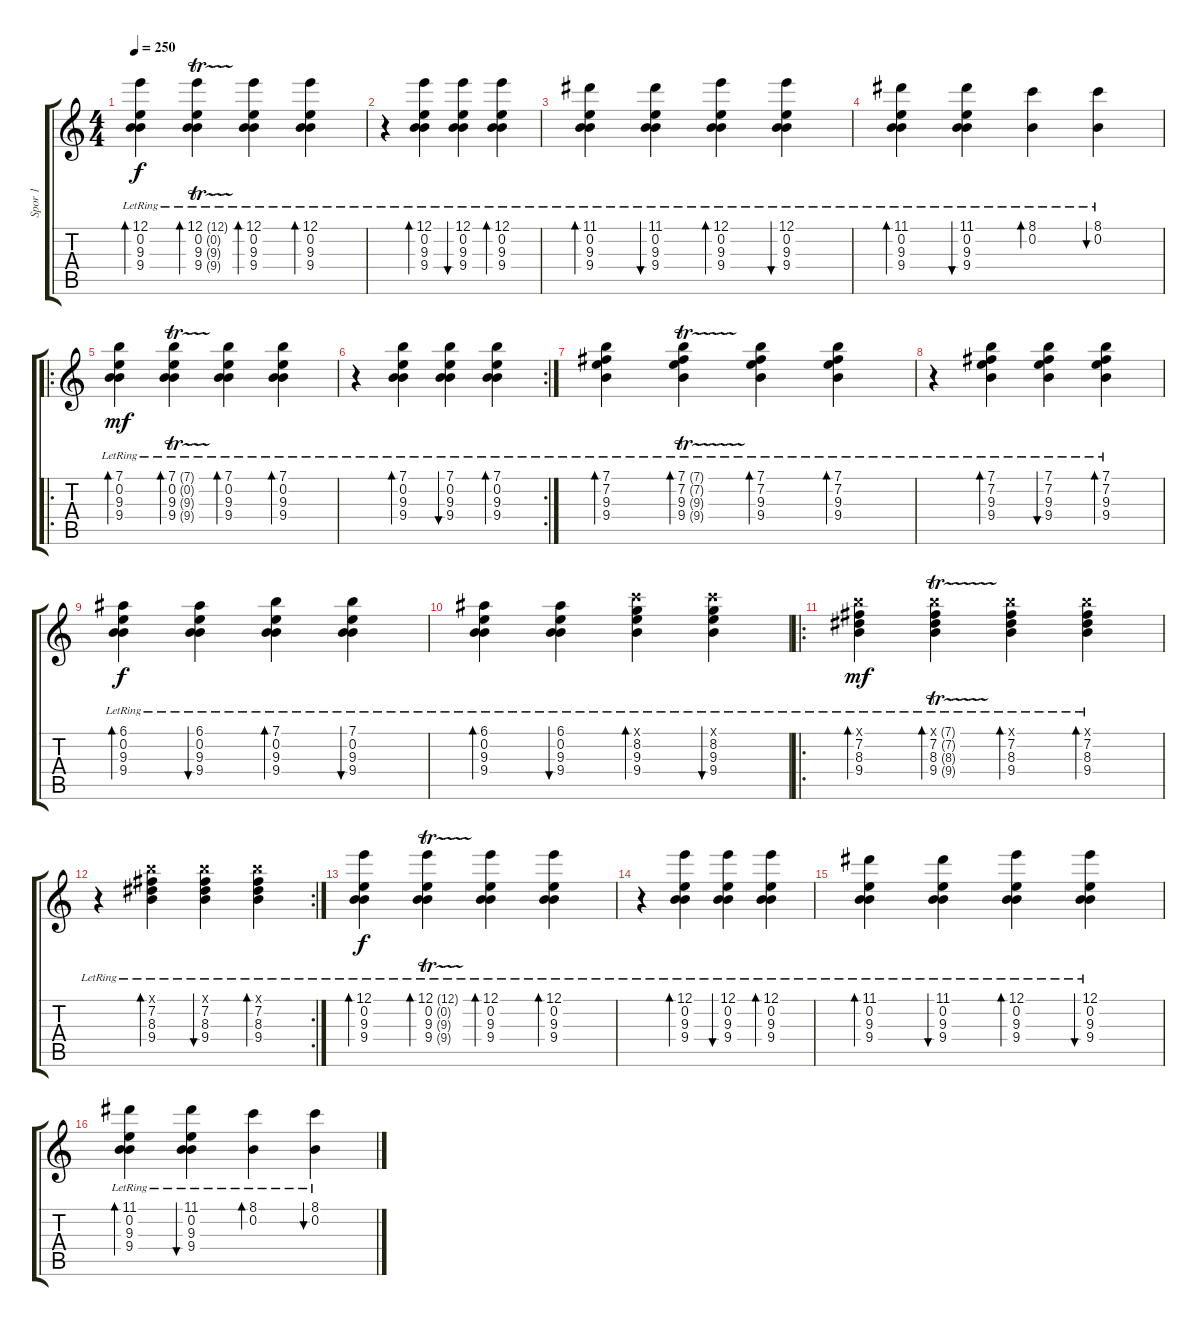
\track ("Spor 1" "Spor 1") {instrument acousticguitarsteel}
\staff {score tabs}
\tuning (E4 B3 G3 D3 A2 E2) {hide}
\ts (4 4)
\tempo 250
\clef g2
\ks c
(12.1{lr} 0.2{lr} 9.3{lr} 9.4{lr}).4{bd 480 dy f} (12.1{tr (12 16) lr} 0.2{tr (0 16) lr} 9.3{tr (9 16) lr} 9.4{tr (9 16) lr}).4{bd 480} (12.1{lr} 0.2{lr} 9.3{lr} 9.4{lr}).4{bd 480} (12.1{lr} 0.2{lr} 9.3{lr} 9.4{lr}).4{bd 480} |
r.4 (12.1{lr} 0.2{lr} 9.3{lr} 9.4{lr}).4{bd 480} (12.1{lr} 0.2{lr} 9.3{lr} 9.4{lr}).4{bu 480} (12.1{lr} 0.2{lr} 9.3{lr} 9.4{lr}).4{bd 480} |
(11.1{lr} 0.2{lr} 9.3{lr} 9.4{lr}).4{bd 480} (11.1{lr} 0.2{lr} 9.3{lr} 9.4{lr}).4{bu 480} (12.1{lr} 0.2{lr} 9.3{lr} 9.4{lr}).4{bd 480} (12.1{lr} 0.2{lr} 9.3{lr} 9.4{lr}).4{bu 480} |
(11.1{lr} 0.2{lr} 9.3{lr} 9.4{lr}).4{bd 480} (11.1{lr} 0.2{lr} 9.3{lr} 9.4{lr}).4{bu 480} (8.1{lr} 0.2{lr}).4{bd 480} (8.1{lr} 0.2{lr}).4{bu 480} |
\ro
(7.1{lr} 0.2{lr} 9.3{lr} 9.4{lr}).4{bd 480 dy mf} (7.1{tr (7 16) lr} 0.2{tr (0 16) lr} 9.3{tr (9 16) lr} 9.4{tr (9 16) lr}).4{bd 480} (7.1{lr} 0.2{lr} 9.3{lr} 9.4{lr}).4{bd 480} (7.1{lr} 0.2{lr} 9.3{lr} 9.4{lr}).4{bd 480} |
\rc 2
r.4 (7.1{lr} 0.2{lr} 9.3{lr} 9.4{lr}).4{bd 480} (7.1{lr} 0.2{lr} 9.3{lr} 9.4{lr}).4{bu 480} (7.1{lr} 0.2{lr} 9.3{lr} 9.4{lr}).4{bd 480} |
(7.1{lr} 7.2{lr} 9.3{lr} 9.4{lr}).4{bd 480} (7.1{tr (7 16) lr} 7.2{tr (7 16) lr} 9.3{tr (9 16) lr} 9.4{tr (9 16) lr}).4{bd 480} (7.1{lr} 7.2{lr} 9.3{lr} 9.4{lr}).4{bd 480} (7.1{lr} 7.2{lr} 9.3{lr} 9.4{lr}).4{bd 480} |
r.4 (7.1{lr} 7.2{lr} 9.3{lr} 9.4{lr}).4{bd 480} (7.1{lr} 7.2{lr} 9.3{lr} 9.4{lr}).4{bu 480} (7.1{lr} 7.2{lr} 9.3{lr} 9.4{lr}).4{bd 480} |
(6.1{lr} 0.2{lr} 9.3{lr} 9.4{lr}).4{bd 480 dy f} (6.1{lr} 0.2{lr} 9.3{lr} 9.4{lr}).4{bu 480} (7.1{lr} 0.2{lr} 9.3{lr} 9.4{lr}).4{bd 480} (7.1{lr} 0.2{lr} 9.3{lr} 9.4{lr}).4{bu 480} |
(6.1{lr} 0.2{lr} 9.3{lr} 9.4{lr}).4{bd 480} (6.1{lr} 0.2{lr} 9.3{lr} 9.4{lr}).4{bu 480} (8.1{x} 8.2{lr} 9.3{lr} 9.4{lr}).4{bd 480} (8.1{x} 8.2{lr} 9.3{lr} 9.4{lr}).4{bu 480} |
\ro
(7.1{x} 7.2{lr} 8.3{lr} 9.4{lr}).4{bd 480 dy mf} (7.1{tr (7 16) x} 7.2{tr (7 16) lr} 8.3{tr (8 16) lr} 9.4{tr (9 16) lr}).4{bd 480} (7.1{x} 7.2{lr} 8.3{lr} 9.4{lr}).4{bd 480} (7.1{x} 7.2{lr} 8.3{lr} 9.4{lr}).4{bd 480} |
\rc 2
r.4 (7.1{x} 7.2{lr} 8.3{lr} 9.4{lr}).4{bd 480} (7.1{x} 7.2{lr} 8.3{lr} 9.4{lr}).4{bu 480} (7.1{x} 7.2{lr} 8.3{lr} 9.4{lr}).4{bd 480} |
(12.1{lr} 0.2{lr} 9.3{lr} 9.4{lr}).4{bd 480 dy f} (12.1{tr (12 16) lr} 0.2{tr (0 16) lr} 9.3{tr (9 16) lr} 9.4{tr (9 16) lr}).4{bd 480} (12.1{lr} 0.2{lr} 9.3{lr} 9.4{lr}).4{bd 480} (12.1{lr} 0.2{lr} 9.3{lr} 9.4{lr}).4{bd 480} |
r.4 (12.1{lr} 0.2{lr} 9.3{lr} 9.4{lr}).4{bd 480} (12.1{lr} 0.2{lr} 9.3{lr} 9.4{lr}).4{bu 480} (12.1{lr} 0.2{lr} 9.3{lr} 9.4{lr}).4{bd 480} |
(11.1{lr} 0.2{lr} 9.3{lr} 9.4{lr}).4{bd 480} (11.1{lr} 0.2{lr} 9.3{lr} 9.4{lr}).4{bu 480} (12.1{lr} 0.2{lr} 9.3{lr} 9.4{lr}).4{bd 480} (12.1{lr} 0.2{lr} 9.3{lr} 9.4{lr}).4{bu 480} |
(11.1{lr} 0.2{lr} 9.3{lr} 9.4{lr}).4{bd 480} (11.1{lr} 0.2{lr} 9.3{lr} 9.4{lr}).4{bu 480} (8.1{lr} 0.2{lr}).4{bd 480} (8.1{lr} 0.2{lr}).4{bu 480}
